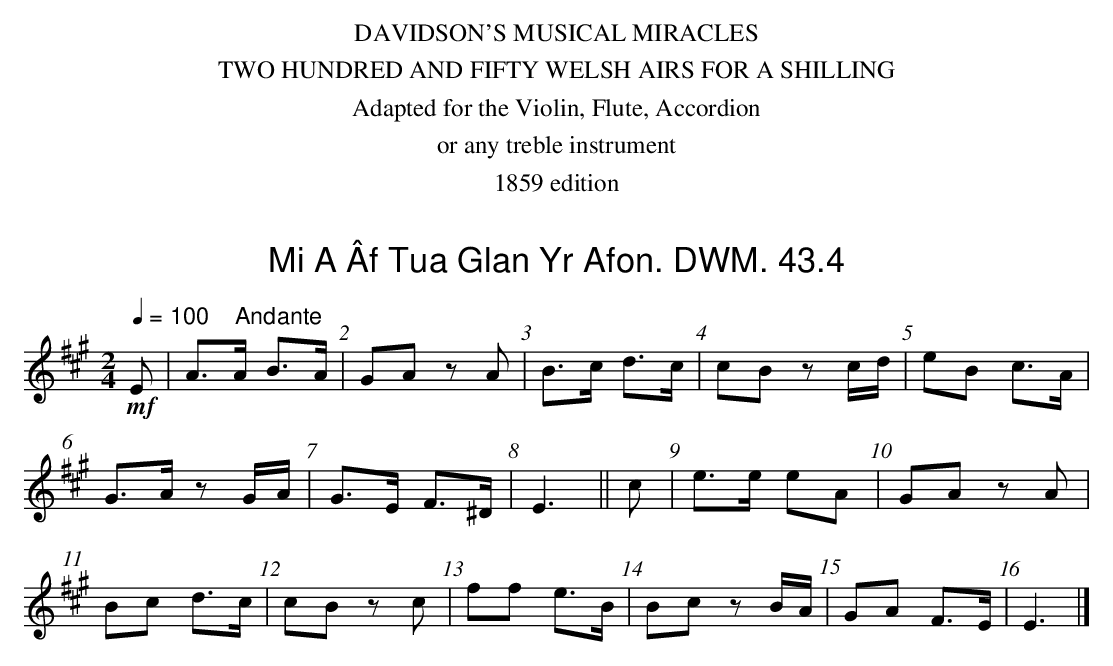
X:1
T:Mi A \^Af Tua Glan Yr Afon. DWM. 43.4
M:2/4
L:1/8
Q:1/4=100 "    Andante"
K:E mixolydian % three sharps
!mf!E|A>A B>A|GA zA|B>c d>c|cB zc/d/|eB c>A|
G>A zG/A/|G>E F>^D|E3||c|e>e eA|GA zA|
Bc d>c|cB zc|ff e>B|Bc zB/A/|GA F>E|E3|]
